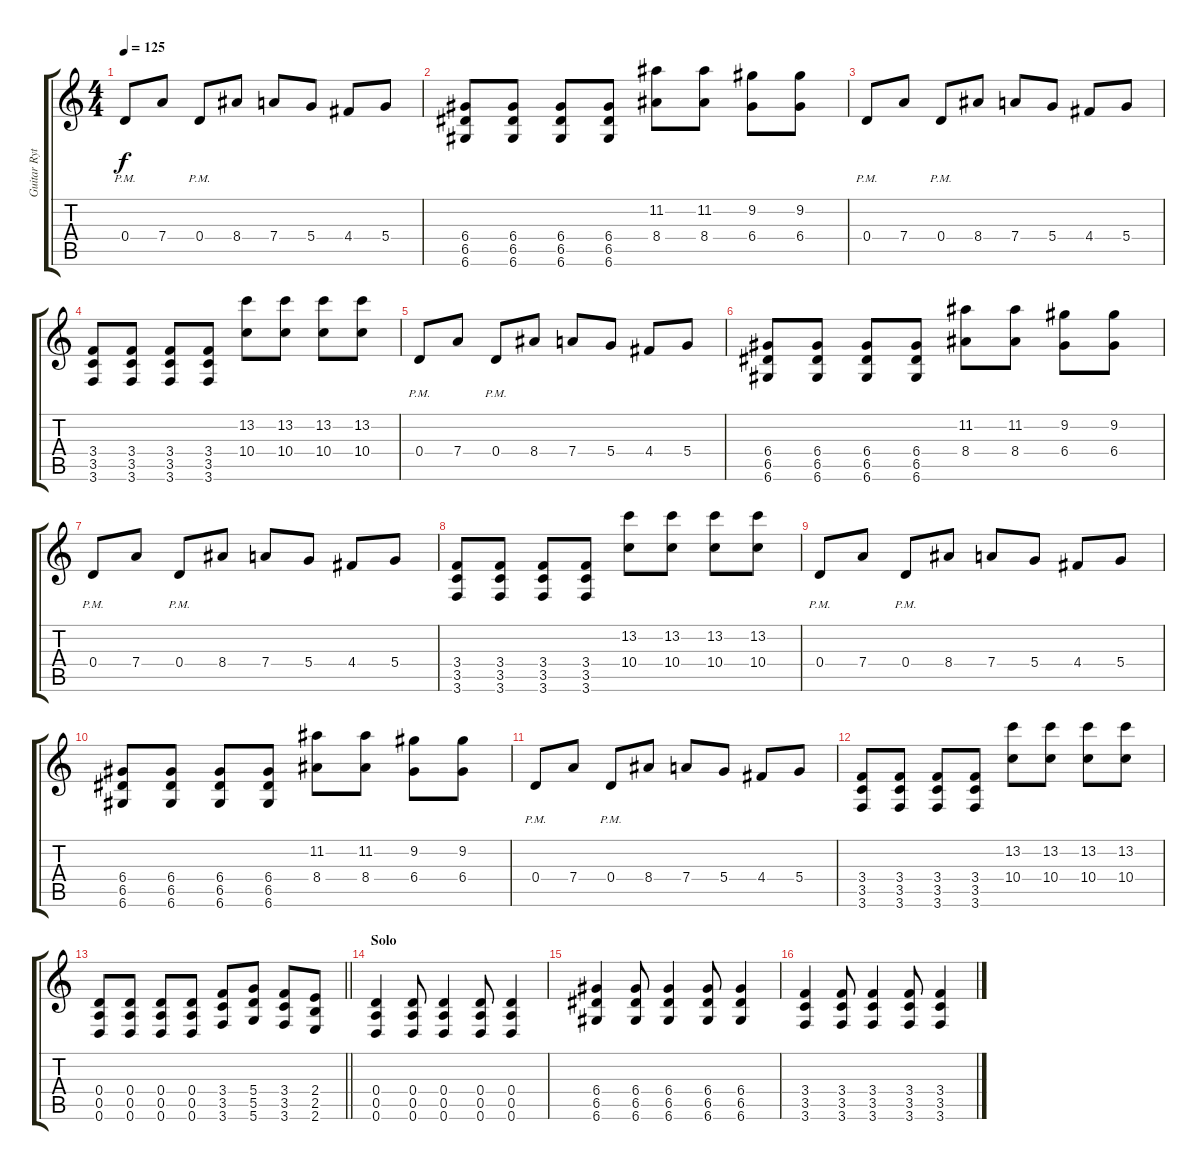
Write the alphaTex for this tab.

\track ("Guitar Rythm" "Guitar Ryt") {instrument distortionguitar}
\staff {score tabs}
\tuning (E4 B3 G3 D3 A2 D2) {hide}
\ts (4 4)
\tempo 125
\clef g2
\ks c
0.4{pm}.8{dy f} 7.4.8 0.4{pm}.8 8.4.8 7.4.8 5.4.8 4.4.8 5.4.8 |
(6.4 6.5 6.6).8 (6.4 6.5 6.6).8 (6.4 6.5 6.6).8 (6.4 6.5 6.6).8 (11.2 8.4).8 (11.2 8.4).8 (9.2 6.4).8 (9.2 6.4).8 |
0.4{pm}.8 7.4.8 0.4{pm}.8 8.4.8 7.4.8 5.4.8 4.4.8 5.4.8 |
(3.4 3.5 3.6).8 (3.4 3.5 3.6).8 (3.4 3.5 3.6).8 (3.4 3.5 3.6).8 (13.2 10.4).8 (13.2 10.4).8 (13.2 10.4).8 (13.2 10.4).8 |
0.4{pm}.8 7.4.8 0.4{pm}.8 8.4.8 7.4.8 5.4.8 4.4.8 5.4.8 |
(6.4 6.5 6.6).8 (6.4 6.5 6.6).8 (6.4 6.5 6.6).8 (6.4 6.5 6.6).8 (11.2 8.4).8 (11.2 8.4).8 (9.2 6.4).8 (9.2 6.4).8 |
0.4{pm}.8 7.4.8 0.4{pm}.8 8.4.8 7.4.8 5.4.8 4.4.8 5.4.8 |
(3.4 3.5 3.6).8 (3.4 3.5 3.6).8 (3.4 3.5 3.6).8 (3.4 3.5 3.6).8 (13.2 10.4).8 (13.2 10.4).8 (13.2 10.4).8 (13.2 10.4).8 |
0.4{pm}.8 7.4.8 0.4{pm}.8 8.4.8 7.4.8 5.4.8 4.4.8 5.4.8 |
(6.4 6.5 6.6).8 (6.4 6.5 6.6).8 (6.4 6.5 6.6).8 (6.4 6.5 6.6).8 (11.2 8.4).8 (11.2 8.4).8 (9.2 6.4).8 (9.2 6.4).8 |
0.4{pm}.8 7.4.8 0.4{pm}.8 8.4.8 7.4.8 5.4.8 4.4.8 5.4.8 |
(3.4 3.5 3.6).8 (3.4 3.5 3.6).8 (3.4 3.5 3.6).8 (3.4 3.5 3.6).8 (13.2 10.4).8 (13.2 10.4).8 (13.2 10.4).8 (13.2 10.4).8 |
\barLineRight lightlight
(0.4 0.5 0.6).8 (0.4 0.5 0.6).8 (0.4 0.5 0.6).8 (0.4 0.5 0.6).8 (3.4 3.5 3.6).8 (5.4 5.5 5.6).8 (3.4 3.5 3.6).8 (2.4 2.5 2.6).8 |
\section ("" "Solo")
(0.4 0.5 0.6).4 (0.4 0.5 0.6).8 (0.4 0.5 0.6).4 (0.4 0.5 0.6).8 (0.4 0.5 0.6).4 |
(6.4 6.5 6.6).4 (6.4 6.5 6.6).8 (6.4 6.5 6.6).4 (6.4 6.5 6.6).8 (6.4 6.5 6.6).4 |
(3.4 3.5 3.6).4 (3.4 3.5 3.6).8 (3.4 3.5 3.6).4 (3.4 3.5 3.6).8 (3.4 3.5 3.6).4
